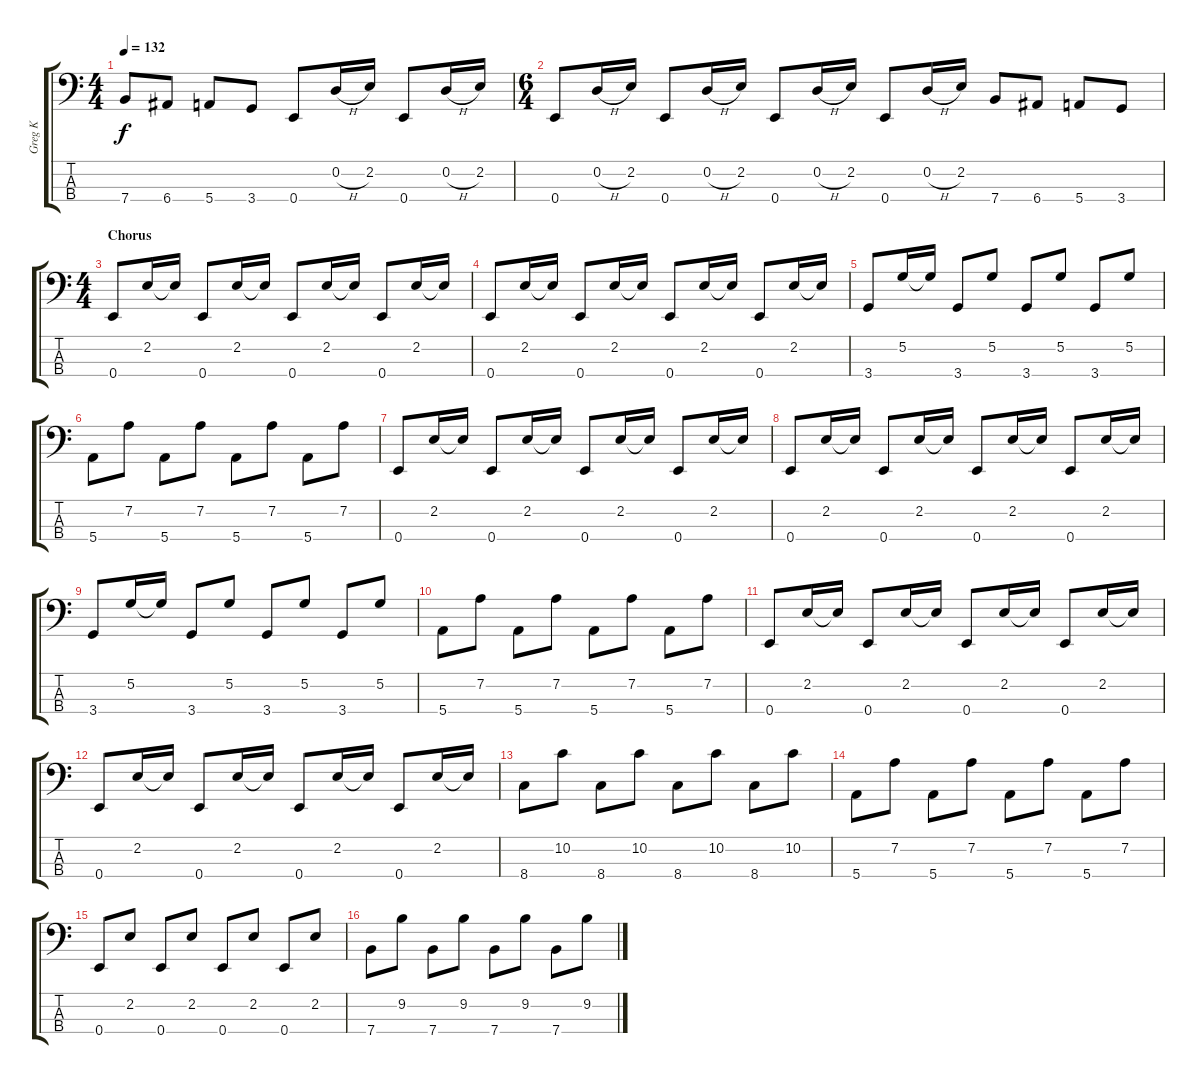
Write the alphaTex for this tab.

\track ("Greg K" "Greg K") {instrument electricbassfinger}
\staff {score tabs}
\tuning (G2 D2 A1 E1) {hide}
\ts (4 4)
\tempo 132
\clef f4
\ks c
7.4.8{dy f} 6.4.8 5.4.8 3.4.8 0.4.8 0.2{h}.16 2.2.16 0.4.8 0.2{h}.16 2.2.16 |
\ts (6 4)
0.4.8 0.2{h}.16 2.2.16 0.4.8 0.2{h}.16 2.2.16 0.4.8 0.2{h}.16 2.2.16 0.4.8 0.2{h}.16 2.2.16 7.4.8 6.4.8 5.4.8 3.4.8 |
\ts (4 4)
\section ("" "Chorus")
0.4.8 2.2.16 2.2{t}.16 0.4.8 2.2.16 2.2{t}.16 0.4.8 2.2.16 2.2{t}.16 0.4.8 2.2.16 2.2{t}.16 |
0.4.8 2.2.16 2.2{t}.16 0.4.8 2.2.16 2.2{t}.16 0.4.8 2.2.16 2.2{t}.16 0.4.8 2.2.16 2.2{t}.16 |
3.4.8 5.2.16 5.2{t}.16 3.4.8 5.2.8 3.4.8 5.2.8 3.4.8 5.2.8 |
5.4.8 7.2.8 5.4.8 7.2.8 5.4.8 7.2.8 5.4.8 7.2.8 |
0.4.8 2.2.16 2.2{t}.16 0.4.8 2.2.16 2.2{t}.16 0.4.8 2.2.16 2.2{t}.16 0.4.8 2.2.16 2.2{t}.16 |
0.4.8 2.2.16 2.2{t}.16 0.4.8 2.2.16 2.2{t}.16 0.4.8 2.2.16 2.2{t}.16 0.4.8 2.2.16 2.2{t}.16 |
3.4.8 5.2.16 5.2{t}.16 3.4.8 5.2.8 3.4.8 5.2.8 3.4.8 5.2.8 |
5.4.8 7.2.8 5.4.8 7.2.8 5.4.8 7.2.8 5.4.8 7.2.8 |
0.4.8 2.2.16 2.2{t}.16 0.4.8 2.2.16 2.2{t}.16 0.4.8 2.2.16 2.2{t}.16 0.4.8 2.2.16 2.2{t}.16 |
0.4.8 2.2.16 2.2{t}.16 0.4.8 2.2.16 2.2{t}.16 0.4.8 2.2.16 2.2{t}.16 0.4.8 2.2.16 2.2{t}.16 |
8.4.8 10.2.8 8.4.8 10.2.8 8.4.8 10.2.8 8.4.8 10.2.8 |
5.4.8 7.2.8 5.4.8 7.2.8 5.4.8 7.2.8 5.4.8 7.2.8 |
0.4.8 2.2.8 0.4.8 2.2.8 0.4.8 2.2.8 0.4.8 2.2.8 |
7.4.8 9.2.8 7.4.8 9.2.8 7.4.8 9.2.8 7.4.8 9.2.8
